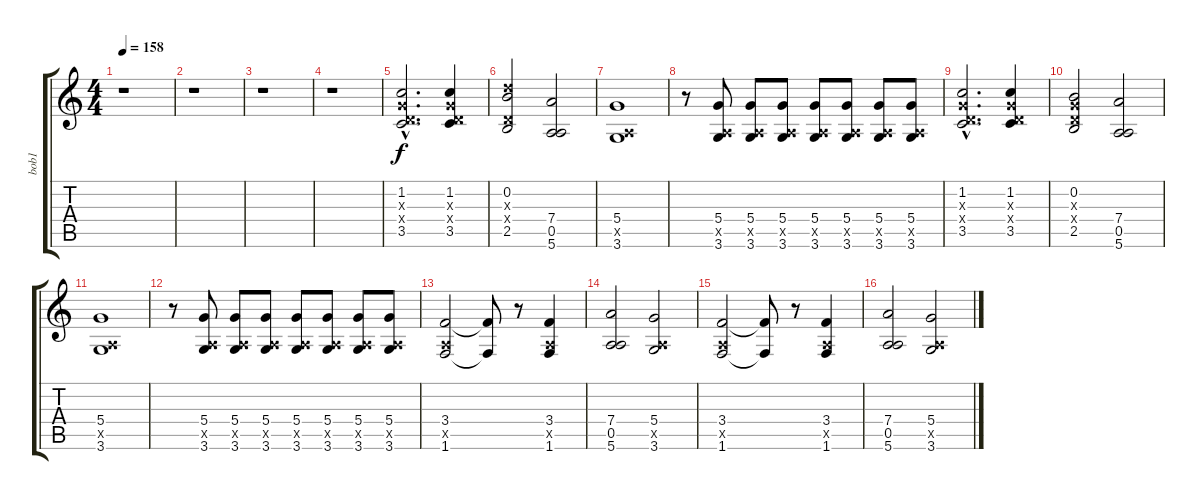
\track ("bob1" "bob1") {instrument overdrivenguitar}
\staff {score tabs}
\tuning (E4 B3 G3 D3 A2 E2) {hide}
\ts (4 4)
\tempo 158
\clef g2
\ks c
r.1{dy f} |
r.1 |
r.1 |
r.1 |
(1.2{hac} 0.3{hac x} 0.4{hac x} 3.5{hac}).2{d} (1.2 0.3{x} 0.4{x} 3.5).4 |
(0.2 7.3{x} 0.4{x} 2.5).2 (7.4 0.5 5.6).2 |
(5.4 0.5{x} 3.6).1 |
r.8 (5.4 0.5{x} 3.6).8 (5.4 0.5{x} 3.6).8 (5.4 0.5{x} 3.6).8 (5.4 0.5{x} 3.6).8 (5.4 0.5{x} 3.6).8 (5.4 0.5{x} 3.6).8 (5.4 0.5{x} 3.6).8 |
(1.2{hac} 0.3{hac x} 0.4{hac x} 3.5{hac}).2{d} (1.2 0.3{x} 0.4{x} 3.5).4 |
(0.2 0.3{x} 0.4{x} 2.5).2 (7.4 0.5 5.6).2 |
(5.4 0.5{x} 3.6).1 |
r.8 (5.4 0.5{x} 3.6).8 (5.4 0.5{x} 3.6).8 (5.4 0.5{x} 3.6).8 (5.4 0.5{x} 3.6).8 (5.4 0.5{x} 3.6).8 (5.4 0.5{x} 3.6).8 (5.4 0.5{x} 3.6).8 |
(3.4 0.5{x} 1.6).2 (3.4{t} 1.6{t}).8 r.8 (3.4 0.5{x} 1.6).4 |
(7.4 0.5 5.6).2 (5.4 0.5{x} 3.6).2 |
(3.4 0.5{x} 1.6).2 (3.4{t} 1.6{t}).8 r.8 (3.4 0.5{x} 1.6).4 |
(7.4 0.5 5.6).2 (5.4 0.5{x} 3.6).2
